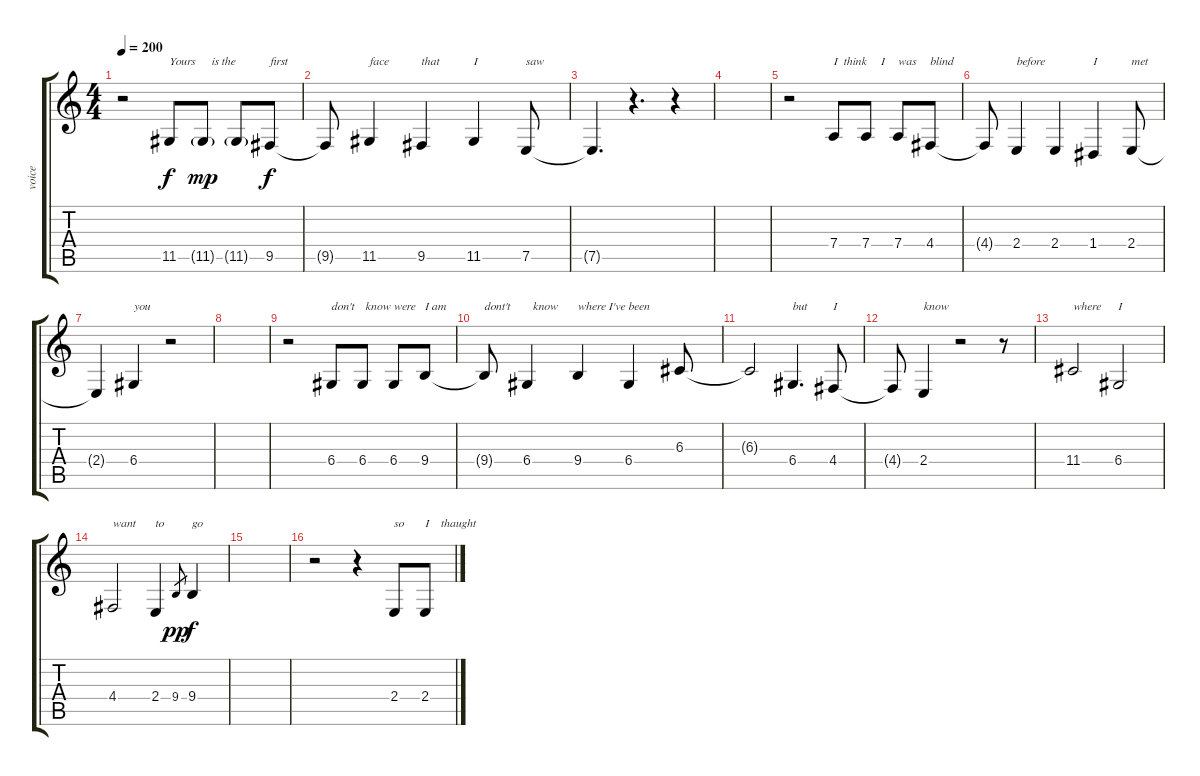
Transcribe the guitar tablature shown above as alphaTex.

\track ("voice" "voice") {instrument acousticgrandpiano}
\staff {score tabs}
\tuning (E4 B3 G3 D3 A2 E2) {hide}
\ts (4 4)
\tempo 200
\clef g2
\ks c
r.2{dy f} 11.5.8{txt "Yours"} 11.5{g}.8{txt "   is the" dy mp} 11.5{g}.8 9.5.8{txt "first" dy f} |
9.5{t}.8 11.5.4{txt "face"} 9.5.4{txt "that"} 11.5.4{txt "I"} 7.5.8{txt "saw"} |
7.5{t}.4{d} r.4{d} r.4 |
|
r.2 7.4.8{txt "I  think"} 7.4.8{txt "     I"} 7.4.8{txt "was"} 4.4.8{txt "blind"} |
4.4{t}.8 2.4.4{txt "before"} 2.4.4 1.4.4{txt "I"} 2.4.8{txt "met"} |
2.4{t}.4 6.4.4{txt "you"} r.2 |
|
r.2 6.4.8{txt "don't"} 6.4.8{txt " know"} 6.4.8{txt "were"} 9.4.8{txt "I am"} |
9.4{t}.8{txt "dont't"} 6.4.4{txt "  know"} 9.4.4{txt "where I've been"} 6.4.4 6.3.8 |
6.3{t}.2 6.4.4{d txt "but"} 4.4.8{txt "I"} |
4.4{t}.8 2.4.4{txt "know"} r.2 r.8 |
11.4.2{txt "where"} 6.4.2{txt "I"} |
4.4.2{txt "want"} 2.4.4{txt "to"} 9.4.8{gr dy pp} 9.4.4{txt "go" dy f} |
|
r.2 r.4 2.4.8{txt "so"} 2.4.8{txt "I    thaught"}
